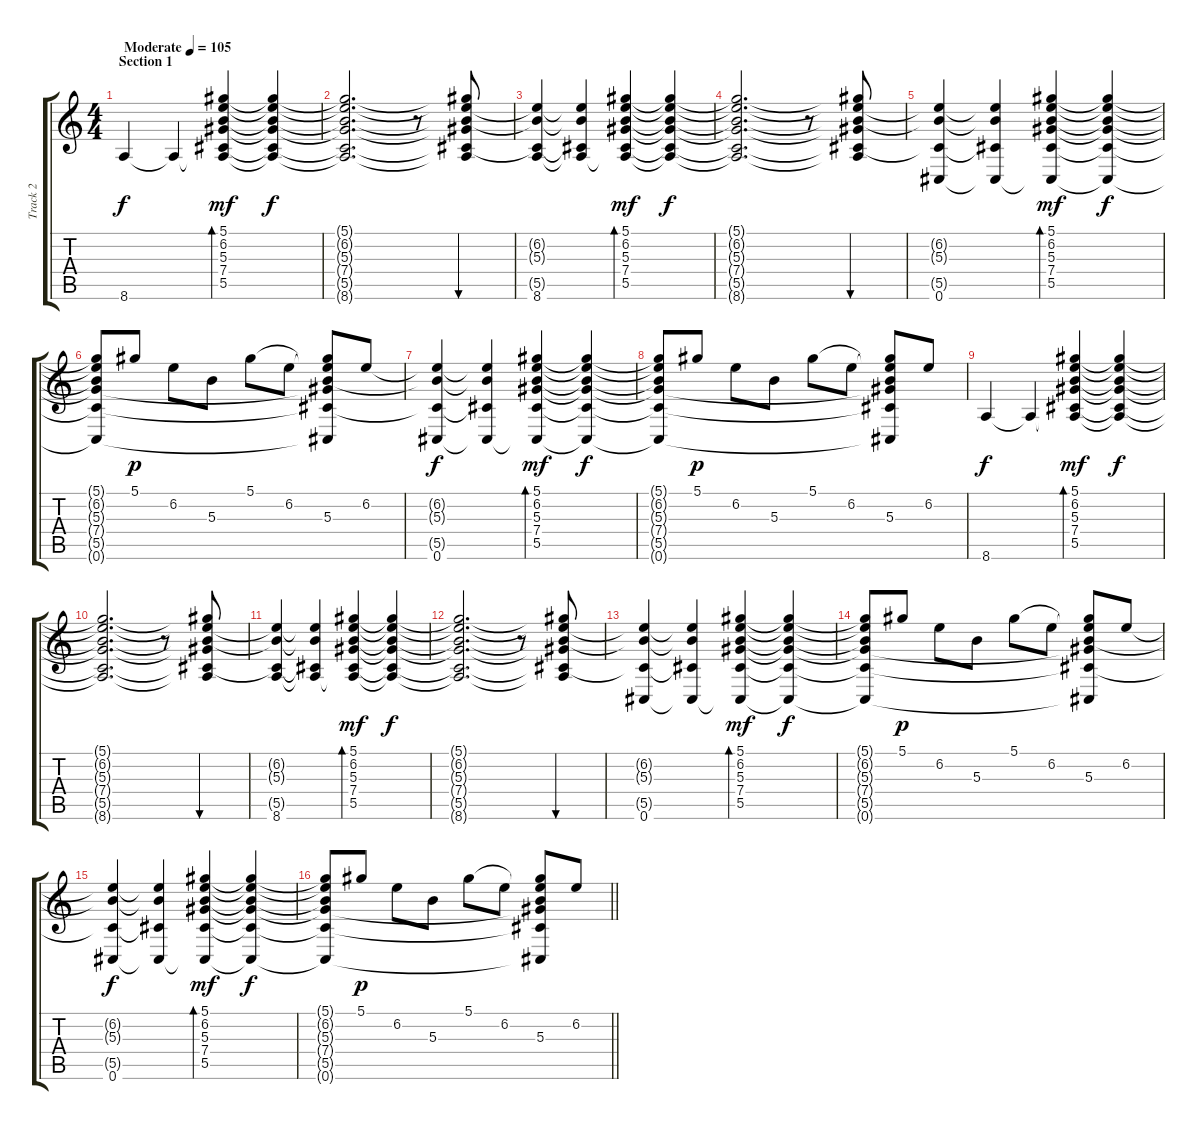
\track ("Track 2" "Track 2") {instrument electricguitarjazz}
\staff {score tabs}
\tuning (Eb4 Bb3 Gb3 Db3 Ab2 Db2) {hide}
\ts (4 4)
\section ("" "Section 1")
\tempo (105 "Moderate")
\clef g2
\ks c
8.6.4{dy f instrument electricguitarjazz} 8.6{t}.4 (5.1 6.2 5.3 7.4 5.5 8.6{t}).4{bd 240 dy mf} (5.1{t} 6.2{t} 5.3{t} 7.4{t} 5.5{t} 8.6{t}).4{dy f} |
(5.1{t} 6.2{t} 5.3{t} 7.4{t} 5.5{t} 8.6{t}).2{d} r.8 (5.1{t} 6.2{t} 5.3{t} 7.4{t} 5.5{t} 8.6{t}).8{bu 240} |
(6.2{t} 5.3{t} 5.5{t} 8.6).4 (6.2{t} 5.3{t} 5.5{t} 8.6{t}).4 (5.1 6.2 5.3 7.4 5.5 8.6{t}).4{bd 240 dy mf} (5.1{t} 6.2{t} 5.3{t} 7.4{t} 5.5{t} 8.6{t}).4{dy f} |
(5.1{t} 6.2{t} 5.3{t} 7.4{t} 5.5{t} 8.6{t}).2{d} r.8 (5.1{t} 6.2{t} 5.3{t} 7.4{t} 5.5{t} 8.6{t}).8{bu 240} |
(6.2{t} 5.3{t} 5.5{t} 0.6).4 (6.2{t} 5.3{t} 5.5{t} 0.6{t}).4 (5.1 6.2 5.3 7.4 5.5 0.6{t}).4{bd 240 dy mf} (5.1{t} 6.2{t} 5.3{t} 7.4{t} 5.5{t} 0.6{t}).4{dy f} |
(5.1{t} 6.2{t} 5.3{t} 7.4{t} 5.5{t} 0.6{t}).8 5.1.8{dy p} 6.2.8 5.3.8 5.1.8 6.2.8 (5.1{t} 6.2{t} 5.3 7.4{t} 5.5{t} 0.6{t}).8 6.2.8 |
(6.2{t} 5.3{t} 5.5{t} 0.6).4{dy f} (6.2{t} 5.3{t} 5.5{t} 0.6{t}).4 (5.1 6.2 5.3 7.4 5.5 0.6{t}).4{bd 240 dy mf} (5.1{t} 6.2{t} 5.3{t} 7.4{t} 5.5{t} 0.6{t}).4{dy f} |
(5.1{t} 6.2{t} 5.3{t} 7.4{t} 5.5{t} 0.6{t}).8 5.1.8{dy p} 6.2.8 5.3.8 5.1.8 6.2.8 (5.1{t} 6.2{t} 5.3 7.4{t} 5.5{t} 0.6{t}).8 6.2.8 |
8.6.4{dy f} 8.6{t}.4 (5.1 6.2 5.3 7.4 5.5 8.6{t}).4{bd 240 dy mf} (5.1{t} 6.2{t} 5.3{t} 7.4{t} 5.5{t} 8.6{t}).4{dy f} |
(5.1{t} 6.2{t} 5.3{t} 7.4{t} 5.5{t} 8.6{t}).2{d} r.8 (5.1{t} 6.2{t} 5.3{t} 7.4{t} 5.5{t} 8.6{t}).8{bu 240} |
(6.2{t} 5.3{t} 5.5{t} 8.6).4 (6.2{t} 5.3{t} 5.5{t} 8.6{t}).4 (5.1 6.2 5.3 7.4 5.5 8.6{t}).4{bd 240 dy mf} (5.1{t} 6.2{t} 5.3{t} 7.4{t} 5.5{t} 8.6{t}).4{dy f} |
(5.1{t} 6.2{t} 5.3{t} 7.4{t} 5.5{t} 8.6{t}).2{d} r.8 (5.1{t} 6.2{t} 5.3{t} 7.4{t} 5.5{t} 8.6{t}).8{bu 240} |
(6.2{t} 5.3{t} 5.5{t} 0.6).4 (6.2{t} 5.3{t} 5.5{t} 0.6{t}).4 (5.1 6.2 5.3 7.4 5.5 0.6{t}).4{bd 240 dy mf} (5.1{t} 6.2{t} 5.3{t} 7.4{t} 5.5{t} 0.6{t}).4{dy f} |
(5.1{t} 6.2{t} 5.3{t} 7.4{t} 5.5{t} 0.6{t}).8 5.1.8{dy p} 6.2.8 5.3.8 5.1.8 6.2.8 (5.1{t} 6.2{t} 5.3 7.4{t} 5.5{t} 0.6{t}).8 6.2.8 |
(6.2{t} 5.3{t} 5.5{t} 0.6).4{dy f} (6.2{t} 5.3{t} 5.5{t} 0.6{t}).4 (5.1 6.2 5.3 7.4 5.5 0.6{t}).4{bd 240 dy mf} (5.1{t} 6.2{t} 5.3{t} 7.4{t} 5.5{t} 0.6{t}).4{dy f} |
\barLineRight lightlight
(5.1{t} 6.2{t} 5.3{t} 7.4{t} 5.5{t} 0.6{t}).8 5.1.8{dy p} 6.2.8 5.3.8 5.1.8 6.2.8 (5.1{t} 6.2{t} 5.3 7.4{t} 5.5{t} 0.6{t}).8 6.2.8
